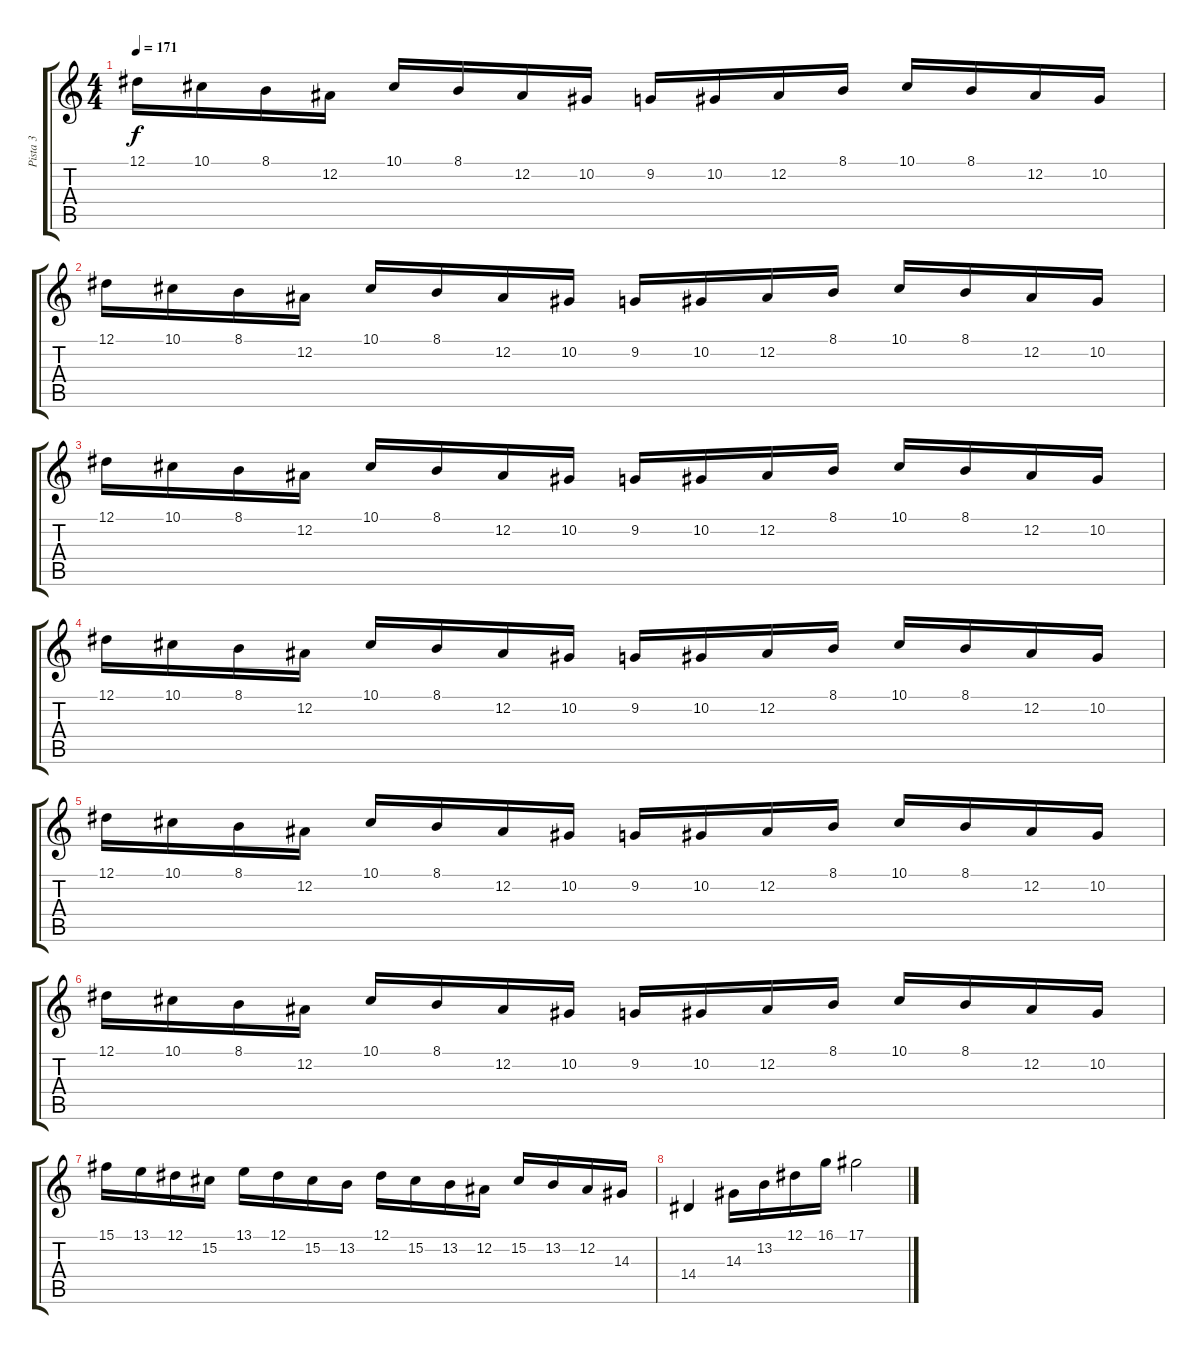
\track ("Pista 3" "Pista 3") {instrument harpsichord}
\staff {score tabs}
\tuning (Eb4 Bb3 Gb3 Db3 Ab2 Eb2) {hide}
\ts (4 4)
\tempo 171
\clef g2
\ks c
12.1.16{dy f} 10.1.16 8.1.16 12.2.16 10.1.16 8.1.16 12.2.16 10.2.16 9.2.16 10.2.16 12.2.16 8.1.16 10.1.16 8.1.16 12.2.16 10.2.16 |
12.1.16 10.1.16 8.1.16 12.2.16 10.1.16 8.1.16 12.2.16 10.2.16 9.2.16 10.2.16 12.2.16 8.1.16 10.1.16 8.1.16 12.2.16 10.2.16 |
12.1.16 10.1.16 8.1.16 12.2.16 10.1.16 8.1.16 12.2.16 10.2.16 9.2.16 10.2.16 12.2.16 8.1.16 10.1.16 8.1.16 12.2.16 10.2.16 |
12.1.16 10.1.16 8.1.16 12.2.16 10.1.16 8.1.16 12.2.16 10.2.16 9.2.16 10.2.16 12.2.16 8.1.16 10.1.16 8.1.16 12.2.16 10.2.16 |
12.1.16 10.1.16 8.1.16 12.2.16 10.1.16 8.1.16 12.2.16 10.2.16 9.2.16 10.2.16 12.2.16 8.1.16 10.1.16 8.1.16 12.2.16 10.2.16 |
12.1.16 10.1.16 8.1.16 12.2.16 10.1.16 8.1.16 12.2.16 10.2.16 9.2.16 10.2.16 12.2.16 8.1.16 10.1.16 8.1.16 12.2.16 10.2.16 |
15.1.16 13.1.16 12.1.16 15.2.16 13.1.16 12.1.16 15.2.16 13.2.16 12.1.16 15.2.16 13.2.16 12.2.16 15.2.16 13.2.16 12.2.16 14.3.16 |
14.4.4 14.3.16 13.2.16 12.1.16 16.1.16 17.1.2
